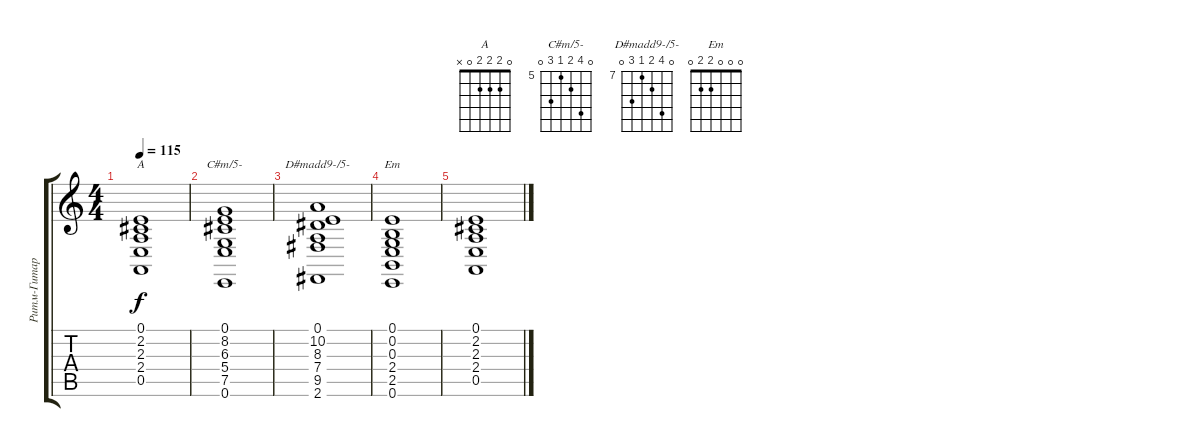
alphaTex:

\track ("Ритм-Гитара" "Ритм-Гитар") {instrument orchestralharp}
\staff {score tabs}
\tuning (E4 B3 G3 D3 A2 E2) {hide}
\chord ("A" 0 2 2 2 0 x)
\chord ("C#m/5-" 0 8 6 5 7 0) {firstfret 5}
\chord ("D#madd9-/5-" 0 10 8 7 9 0) {firstfret 7}
\chord ("Em" 0 0 0 2 2 0)
\ts (4 4)
\tempo 115
\clef g2
\ks c
(0.1 2.2 2.3 2.4 0.5).1{ch "A" dy f} |
(0.1 8.2 6.3 5.4 7.5 0.6).1{ch "C#m/5-"} |
(0.1 10.2 8.3 7.4 9.5 2.6).1{ch "D#madd9-/5-"} |
(0.1 0.2 0.3 2.4 2.5 0.6).1{ch "Em"} |
(0.1 2.2 2.3 2.4 0.5).1
